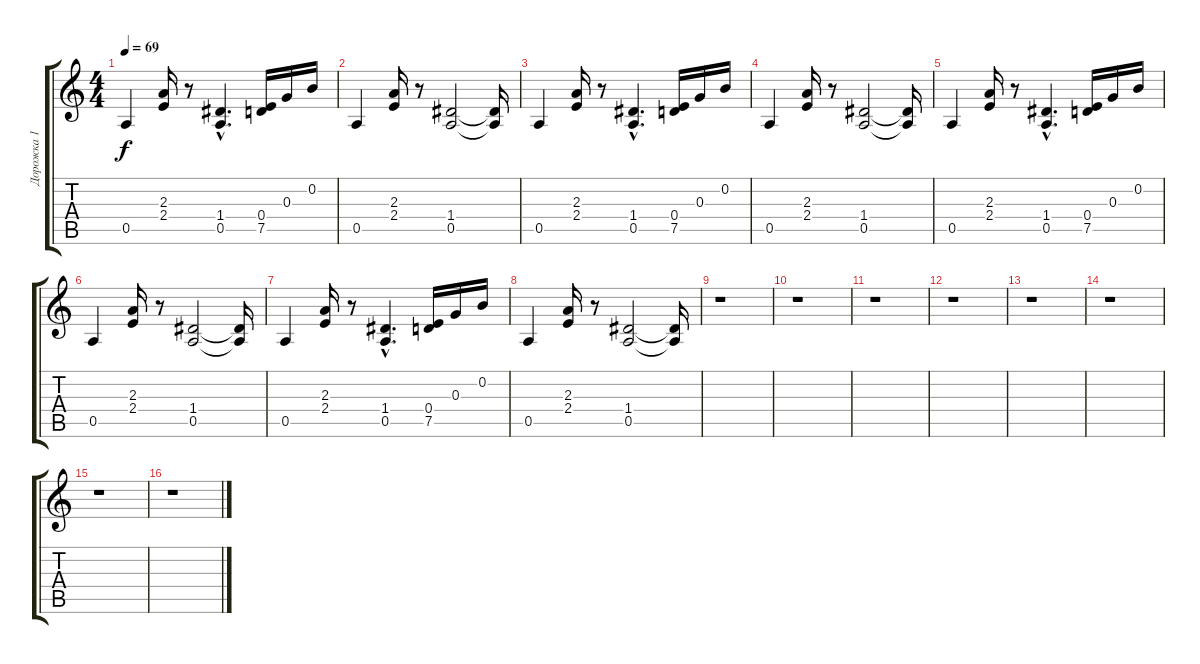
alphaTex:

\track ("Дорожка 1" "Дорожка 1") {instrument electricguitarclean}
\staff {score tabs}
\tuning (E4 B3 G3 D3 A2 E2) {hide}
\ts (4 4)
\tempo 69
\clef g2
\ks c
0.5.4{dy f} (2.3 2.4).16 r.8 (1.4{hac} 0.5{hac}).4{d} (0.4 7.5).16 0.3.16 0.2.16 |
0.5.4 (2.3 2.4).16 r.8 (1.4 0.5).2 (1.4{t} 0.5{t}).16 |
0.5.4 (2.3 2.4).16 r.8 (1.4{hac} 0.5{hac}).4{d} (0.4 7.5).16 0.3.16 0.2.16 |
0.5.4 (2.3 2.4).16 r.8 (1.4 0.5).2 (1.4{t} 0.5{t}).16 |
0.5.4 (2.3 2.4).16 r.8 (1.4{hac} 0.5{hac}).4{d} (0.4 7.5).16 0.3.16 0.2.16 |
0.5.4 (2.3 2.4).16 r.8 (1.4 0.5).2 (1.4{t} 0.5{t}).16 |
0.5.4 (2.3 2.4).16 r.8 (1.4{hac} 0.5{hac}).4{d} (0.4 7.5).16 0.3.16 0.2.16 |
0.5.4 (2.3 2.4).16 r.8 (1.4 0.5).2 (1.4{t} 0.5{t}).16 |
r.1 |
r.1 |
r.1 |
r.1 |
r.1 |
r.1 |
r.1 |
r.1
